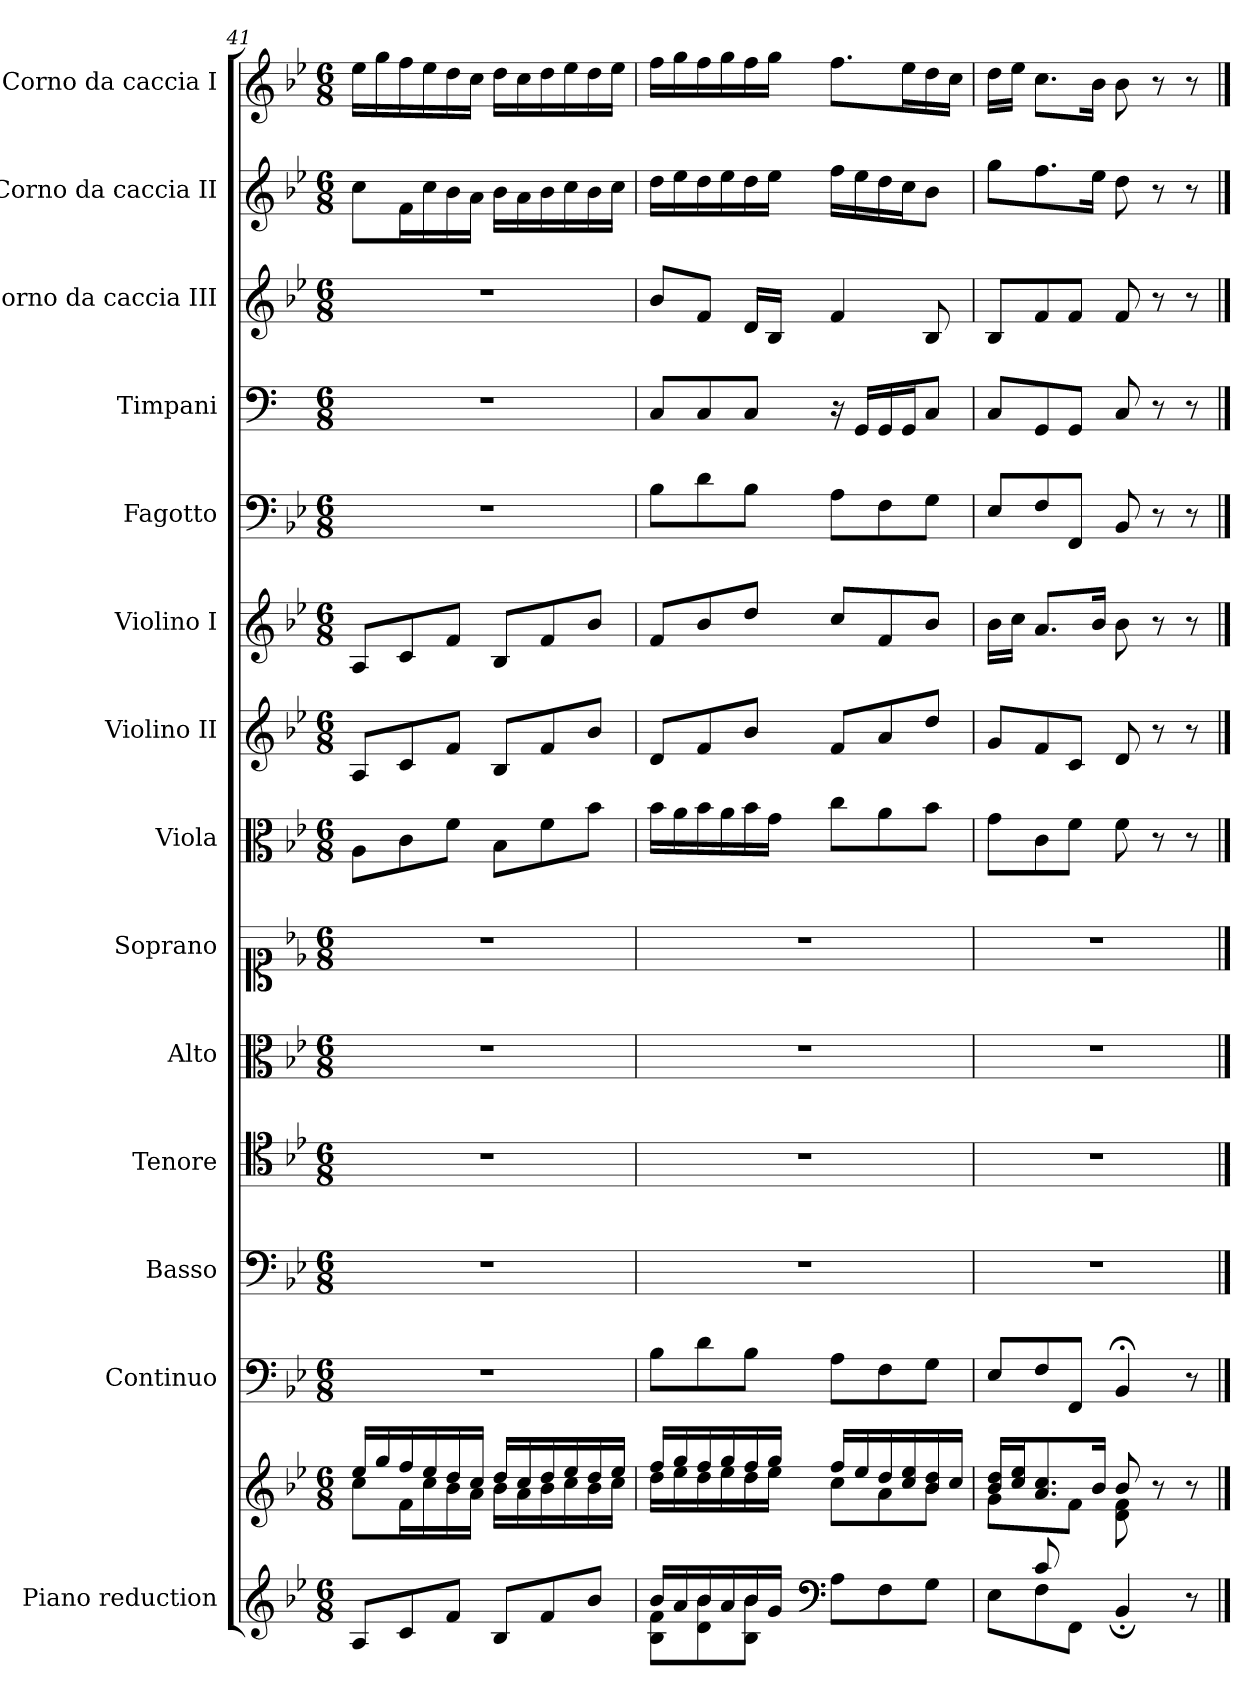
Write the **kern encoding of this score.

**kern	**kern	**kern	**kern	**kern	**kern	**kern	**kern	**kern	**kern	**kern	**kern	**kern	**kern	**kern
*part14	*part14	*part13	*part12	*part11	*part10	*part9	*part8	*part7	*part6	*part5	*part4	*part3	*part2	*part1
*staff15	*staff14	*staff13	*staff12	*staff11	*staff10	*staff9	*staff8	*staff7	*staff6	*staff5	*staff4	*staff3	*staff2	*staff1
*I"Piano reduction	*	*I"Continuo	*I"Basso	*I"Tenore	*I"Alto	*I"Soprano	*I"Viola	*I"Violino II	*I"Violino I	*I"Fagotto	*I"Timpani	*I"Corno da caccia III	*I"Corno da caccia II	*I"Corno da caccia I
*I'Pno	*	*	*	*	*	*	*I'Vla	*I'Vln	*I'Vln	*	*I'Timp	*	*	*
*clefG2	*clefG2	*clefF4	*clefF4	*clefC4	*clefC3	*clefC1	*clefC3	*clefG2	*clefG2	*clefF4	*clefF4	*clefG2	*clefG2	*clefG2
*	*	*	*	*	*	*	*	*	*	*	*ITrd1c2	*ITrd8c14	*ITrd8c14	*ITrd8c14
*k[b-e-]	*k[b-e-]	*k[b-e-]	*k[b-e-]	*k[b-e-]	*k[b-e-]	*k[b-e-]	*k[b-e-]	*k[b-e-]	*k[b-e-]	*k[b-e-]	*k[b-e-]	*k[b-e-]	*k[b-e-]	*k[b-e-]
*M6/8	*M6/8	*M6/8	*M6/8	*M6/8	*M6/8	*M6/8	*M6/8	*M6/8	*M6/8	*M6/8	*M6/8	*M6/8	*M6/8	*M6/8
=41	=41	=41	=41	=41	=41	=41	=41	=41	=41	=41	=41	=41	=41	=41
*	*^	*	*	*	*	*	*	*	*	*	*	*	*	*
8A/L	16ee-/LL	8cc\L	2.r	2.r	2.r	2.r	2.r	8A\L	8A/L	8A/L	2.r	2.r	2.r	8c\L	16e-\LL
.	16gg/	.	.	.	.	.	.	.	.	.	.	.	.	.	16g\
8c/	16ff/	16f\L	.	.	.	.	.	8c\	8c/	8c/	.	.	.	16F\L	16f\
.	16ee-/	16cc\	.	.	.	.	.	.	.	.	.	.	.	16c\	16e-\
8f/J	16dd/	16b-\	.	.	.	.	.	8f\J	8f/J	8f/J	.	.	.	16B-\	16d\
.	16cc/JJ	16a\JJ	.	.	.	.	.	.	.	.	.	.	.	16A\JJ	16c\JJ
8B-/L	16dd/LL	16b-\LL	.	.	.	.	.	8B-\L	8B-/L	8B-/L	.	.	.	16B-\LL	16d\LL
.	16cc/	16a\	.	.	.	.	.	.	.	.	.	.	.	16A\	16c\
8f/	16dd/	16b-\	.	.	.	.	.	8f\	8f/	8f/	.	.	.	16B-\	16d\
.	16ee-/	16cc\	.	.	.	.	.	.	.	.	.	.	.	16c\	16e-\
8b-/J	16dd/	16b-\	.	.	.	.	.	8b-\J	8b-/J	8b-/J	.	.	.	16B-\	16d\
.	16ee-/JJ	16cc\JJ	.	.	.	.	.	.	.	.	.	.	.	16c\JJ	16e-\JJ
!!LO:PB:g=z
=42	=42	=42	=42	=42	=42	=42	=42	=42	=42	=42	=42	=42	=42	=42	=42
*^	*	*	*	*	*	*	*	*	*	*	*	*	*	*	*
16b-/LL	8B-\ 8f\L	16ff/LL	16dd\LL	8B-\L	2.r	2.r	2.r	2.r	16b-\LL	8d/L	8f/L	8B-\L	8BB-/L	8B-/L	16d\LL	16f\LL
16a/	.	16gg/	16ee-\	.	.	.	.	.	16a\	.	.	.	.	.	16e-\	16g\
16b-/	8d\ 8b-\	16ff/	16dd\	8d\	.	.	.	.	16b-\	8f/	8b-/	8d\	8BB-/	8F/J	16d\	16f\
16a/	.	16gg/	16ee-\	.	.	.	.	.	16a\	.	.	.	.	.	16e-\	16g\
16b-/	8B-\ 8b-\J	16ff/	16dd\	8B-\J	.	.	.	.	16b-\	8b-/J	8dd/J	8B-\J	8BB-/J	16D/LL	16d\	16f\
16g/JJ	.	16gg/JJ	16ee-\JJ	.	.	.	.	.	16g\JJ	.	.	.	.	16BB-/JJ	16e-\JJ	16g\JJ
*clefF4	*	*	*	*	*	*	*	*	*	*	*	*	*	*	*	*
8A\L	4.ryy	16ff/LL	8cc\L	8A\L	.	.	.	.	8cc\L	8f/L	8cc/L	8A\L	16r	4F/	16f\LL	8.f\L
.	.	16ee-/	.	.	.	.	.	.	.	.	.	.	16FF/LL	.	16e-\	.
8F\	.	16dd/	8a\	8F\	.	.	.	.	8a\	8a/	8f/	8F\	16FF/	.	16d\	.
.	.	16cc/ 16ee-/	.	.	.	.	.	.	.	.	.	.	16FF/J	.	16c\J	16e-\L
8G\J	.	16b-/ 16dd/	8b-\J	8G\J	.	.	.	.	8b-\J	8dd/J	8b-/J	8G\J	8BB-/J	8BB-/	8B-\J	16d\
.	.	16cc/JJ	.	.	.	.	.	.	.	.	.	.	.	.	.	16c\JJ
=43	=43	=43	=43	=43	=43	=43	=43	=43	=43	=43	=43	=43	=43	=43	=43	=43
8ryy	8E-\L	16b-/ 16dd/LL	8g\L	8E-/L	2.r	2.r	2.r	2.r	8g\L	8g/L	16b-\LL	8E-/L	8BB-/L	8BB-/L	8g\L	16d\LL
.	.	16cc/ 16ee-/J	.	.	.	.	.	.	.	.	16cc\JJ	.	.	.	.	16e-\JJ
8c/	8F\	8.a/ 8.cc/	8ryy	8F/	.	.	.	.	8c\	8f/	8.a/L	8F/	8FF/	8F/	8.f\	8.c\L
2ryy	8FF\J	.	8f\J	8FF/J	.	.	.	.	8f\J	8c/J	.	8FF/J	8FF/J	8F/J	.	.
.	.	16b-/Jk	.	.	.	.	.	.	.	.	16b-/Jk	.	.	.	16e-\Jk	16B-\Jk
.	4BB-;/	8b-/	8d\ 8f\	4BB-;</	.	.	.	.	8f\	8d/	8b-\	8BB-/	8BB-/	8F/	8d\	8B-\
.	.	8r	8ryy	.	.	.	.	.	8r	8r	8r	8r	8r	8r	8r	8r
.	8r	8r	8ryy	8r	.	.	.	.	8r	8r	8r	8r	8r	8r	8r	8r
*v	*v	*	*	*	*	*	*	*	*	*	*	*	*	*	*	*
*	*v	*v	*	*	*	*	*	*	*	*	*	*	*	*	*
==	==	==	==	==	==	==	==	==	==	==	==	==	==	==
*-	*-	*-	*-	*-	*-	*-	*-	*-	*-	*-	*-	*-	*-	*-
